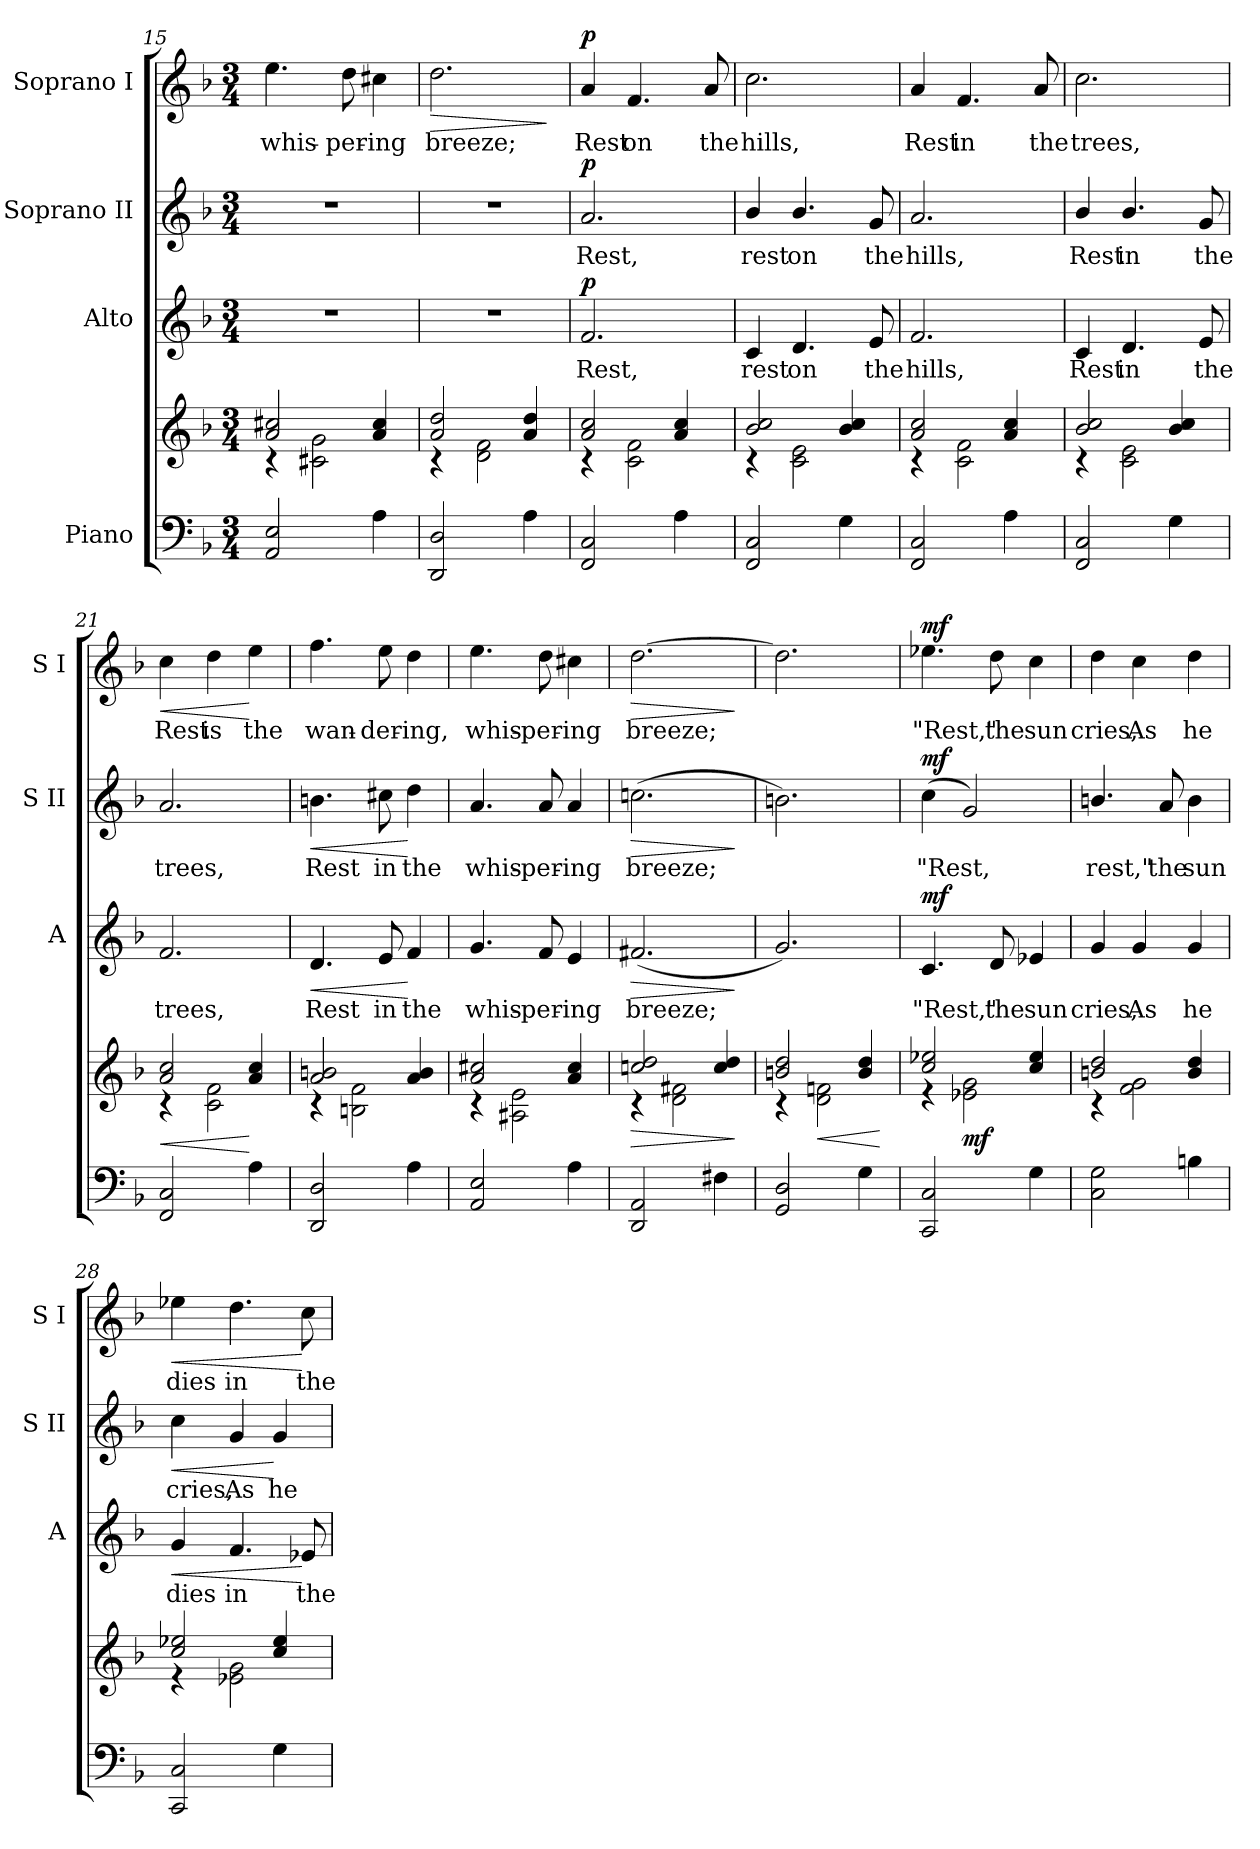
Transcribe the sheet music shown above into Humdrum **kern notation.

**kern	**kern	**dynam	**kern	**text	**dynam	**kern	**text	**dynam	**kern	**text	**dynam
*part4	*part4	*part4	*part3	*part3	*part3	*part2	*part2	*part2	*part1	*part1	*part1
*staff5	*staff4	*staff4/5	*staff3	*staff3	*staff3	*staff2	*staff2	*staff2	*staff1	*staff1	*staff1
*I"Piano	*	*	*I"Alto	*	*	*I"Soprano II	*	*	*I"Soprano I	*	*
*	*	*	*I'A	*	*	*I'S II	*	*	*I'S I	*	*
*clefF4	*clefG2	*	*clefG2	*	*	*clefG2	*	*	*clefG2	*	*
*k[b-]	*k[b-]	*	*k[b-]	*	*	*k[b-]	*	*	*k[b-]	*	*
*F:	*F:	*	*F:	*	*	*F:	*	*	*F:	*	*
*M3/4	*M3/4	*	*M3/4	*	*	*M3/4	*	*	*M3/4	*	*
=15	=15	=15	=15	=15	=15	=15	=15	=15	=15	=15	=15
*	*^	*	*	*	*	*	*	*	*	*	*
!	!	!	!	!LO:N:vis=1	!	!	!LO:N:vis=1	!	!	!	!LO:LY:b	!
2AA 2E	2a/ 2cc#X/	4r	.	2.r	.	.	2.r	.	.	4.ee	whis-	.
.	.	2c#X\ 2g\	.	.	.	.	.	.	.	.	.	.
!	!	!	!	!	!	!	!	!	!	!	!LO:LY:b	!
.	.	.	.	.	.	.	.	.	.	8dd	-per-	.
!	!	!	!	!	!	!	!	!	!	!	!LO:LY:b	!
4A	4a/ 4cc#/	.	.	.	.	.	.	.	.	4cc#X	-ing	.
=16	=16	=16	=16	=16	=16	=16	=16	=16	=16	=16	=16	=16
!	!	!	!	!LO:N:vis=1	!	!	!LO:N:vis=1	!	!	!	!LO:LY:b	!LO:HP:b
2DD 2D	2a/ 2dd/	4r	.	2.r	.	.	2.r	.	.	2.dd	breeze;	>
.	.	2d\ 2f\	.	.	.	.	.	.	.	.	.	.
4A	4a/ 4dd/	.	.	.	.	.	.	.	.	.	.	.
*	*v	*v	*	*	*	*	*	*	*	*	*	*
.	.	.	.	.	.	.	.	.	.	.	]
=17	=17	=17	=17	=17	=17	=17	=17	=17	=17	=17	=17
*	*^	*	*	*	*	*	*	*	*	*	*
!	!	!	!	!	!LO:LY:b	!LO:DY:b	!	!LO:LY:b	!LO:DY:b	!	!LO:LY:b	!LO:DY:b
2FF 2C	2a/ 2cc/	4r	.	2.f	Rest,	p	2.a	Rest,	p	4a	Rest	p
!	!	!	!	!	!	!	!	!	!	!	!LO:LY:b	!
.	.	2c\ 2f\	.	.	.	.	.	.	.	4.f	on	.
4A	4a/ 4cc/	.	.	.	.	.	.	.	.	.	.	.
!	!	!	!	!	!	!	!	!	!	!	!LO:LY:b	!
.	.	.	.	.	.	.	.	.	.	8a	the	.
=18	=18	=18	=18	=18	=18	=18	=18	=18	=18	=18	=18	=18
!	!	!	!	!	!LO:LY:b	!	!	!LO:LY:b	!	!	!LO:LY:b	!
2FF 2C	2b-/ 2cc/	4r	.	4c/	rest	.	4b-/	rest	.	2.cc	hills,	.
!	!	!	!	!	!LO:LY:b	!	!	!LO:LY:b	!	!	!	!
.	.	2c\ 2e\	.	4.d/	on	.	4.b-/	on	.	.	.	.
4G	4b-/ 4cc/	.	.	.	.	.	.	.	.	.	.	.
!	!	!	!	!	!LO:LY:b	!	!	!LO:LY:b	!	!	!	!
.	.	.	.	8e	the	.	8g	the	.	.	.	.
!!LO:LB:g=z
=19	=19	=19	=19	=19	=19	=19	=19	=19	=19	=19	=19	=19
!	!	!	!	!	!LO:LY:b	!	!	!LO:LY:b	!	!	!LO:LY:b	!
2FF 2C	2a/ 2cc/	4r	.	2.f	hills,	.	2.a	hills,	.	4a	Rest	.
!	!	!	!	!	!	!	!	!	!	!	!LO:LY:b	!
.	.	2c\ 2f\	.	.	.	.	.	.	.	4.f	in	.
4A	4a/ 4cc/	.	.	.	.	.	.	.	.	.	.	.
!	!	!	!	!	!	!	!	!	!	!	!LO:LY:b	!
.	.	.	.	.	.	.	.	.	.	8a	the	.
=20	=20	=20	=20	=20	=20	=20	=20	=20	=20	=20	=20	=20
!	!	!	!	!	!LO:LY:b	!	!	!LO:LY:b	!	!	!LO:LY:b	!
2FF 2C	2b-/ 2cc/	4r	.	4c/	Rest	.	4b-/	Rest	.	2.cc	trees,	.
!	!	!	!	!	!LO:LY:b	!	!	!LO:LY:b	!	!	!	!
.	.	2c\ 2e\	.	4.d/	in	.	4.b-/	in	.	.	.	.
4G	4b-/ 4cc/	.	.	.	.	.	.	.	.	.	.	.
!	!	!	!	!	!LO:LY:b	!	!	!LO:LY:b	!	!	!	!
.	.	.	.	8e	the	.	8g	the	.	.	.	.
=21	=21	=21	=21	=21	=21	=21	=21	=21	=21	=21	=21	=21
!	!	!	!LO:HP:b	!	!LO:LY:b	!	!	!LO:LY:b	!	!	!LO:LY:b	!LO:HP:b
2FF 2C	2a/ 2cc/	4r	<	2.f	trees,	.	2.a	trees,	.	4cc	Rest	<
!	!	!	!	!	!	!	!	!	!	!	!LO:LY:b	!
.	.	2c\ 2f\	.	.	.	.	.	.	.	4dd	is	.
!	!	!	!	!	!	!	!	!	!	!	!LO:LY:b	!
4A	4a/ 4cc/	.	[	.	.	.	.	.	.	4ee	the	[
=22	=22	=22	=22	=22	=22	=22	=22	=22	=22	=22	=22	=22
!	!	!	!	!	!LO:LY:b	!LO:HP:b	!	!LO:LY:b	!LO:HP:b	!	!LO:LY:b	!
2DD 2D	2a/ 2bn/	4r	.	4.d	Rest	<	4.bn	Rest	<	4.ff	wan-	.
.	.	2Bn\ 2f\	.	.	.	.	.	.	.	.	.	.
!	!	!	!	!	!LO:LY:b	!	!	!LO:LY:b	!	!	!LO:LY:b	!
.	.	.	.	8e	in	.	8cc#X	in	.	8ee	-der-	.
!	!	!	!	!	!LO:LY:b	!	!	!LO:LY:b	!	!	!LO:LY:b	!
4A	4a/ 4b/	.	.	4f	the	[	4dd	the	[	4dd	-ing,	.
=23	=23	=23	=23	=23	=23	=23	=23	=23	=23	=23	=23	=23
!	!	!	!	!	!LO:LY:b	!	!	!LO:LY:b	!	!	!LO:LY:b	!
2AA 2E	2a/ 2cc#X/	4r	.	4.g	whis-	.	4.a	whis-	.	4.ee	whis-	.
.	.	2A#X\ 2e\	.	.	.	.	.	.	.	.	.	.
!	!	!	!	!	!LO:LY:b	!	!	!LO:LY:b	!	!	!LO:LY:b	!
.	.	.	.	8f	-per-	.	8a	-per-	.	8dd	-per-	.
!	!	!	!	!	!LO:LY:b	!	!	!LO:LY:b	!	!	!LO:LY:b	!
4A	4a/ 4cc#/	.	.	4e	-ing	.	4a	-ing	.	4cc#X	-ing	.
=24	=24	=24	=24	=24	=24	=24	=24	=24	=24	=24	=24	=24
!	!	!	!LO:HP:b	!	!LO:LY:b	!LO:HP:b	!	!LO:LY:b	!LO:HP:b	!	!LO:LY:b	!LO:HP:b
2DD 2AA	2ccn/ 2dd/	4r	>	(<2.f#X	breeze;	>	(>2.ccn	breeze;	>	[2.dd	breeze;	>
.	.	2d\ 2f#X\	.	.	.	.	.	.	.	.	.	.
4F#X	4cc/ 4dd/	.	.	.	.	.	.	.	.	.	.	.
*	*v	*v	*	*	*	*	*	*	*	*	*	*
.	.	]	.	.	]	.	.	]	.	.	]
=25	=25	=25	=25	=25	=25	=25	=25	=25	=25	=25	=25
*	*^	*	*	*	*	*	*	*	*	*	*
2GG 2D	2bn/ 2dd/	4r	.	2.g)	.	.	2.bn)	.	.	2.dd]	.	.
!	!	!	!LO:HP:b	!	!	!	!	!	!	!	!	!
.	.	2d\ 2fn\	<	.	.	.	.	.	.	.	.	.
4G	4b/ 4dd/	.	.	.	.	.	.	.	.	.	.	.
*	*v	*v	*	*	*	*	*	*	*	*	*	*
.	.	[	.	.	.	.	.	.	.	.	.
=26	=26	=26	=26	=26	=26	=26	=26	=26	=26	=26	=26
*	*^	*	*	*	*	*	*	*	*	*	*
!	!	!	!LO:DY:b=2	!	!LO:LY:b	!	!	!LO:LY:b	!	!	!LO:LY:b	!
!	!	!	!LO:DY:n=1:b	!	!	!LO:DY:b	!	!	!LO:DY:b	!	!	!LO:DY:b
2CC 2C	2cc/ 2ee-X/	4r	mf mf	4.c	"Rest,"	mf	(<4cc	"Rest,	mf	4.ee-X	"Rest,"	mf
!	!	!	!LO:DY:n=2:b	!	!	!	!	!	!	!	!	!
.	.	2e-X\ 2g\	mf	.	.	.	2g)	.	.	.	.	.
!	!	!	!	!	!LO:LY:b	!	!	!	!	!	!LO:LY:b	!
.	.	.	.	8d	the	.	.	.	.	8dd	the	.
!	!	!	!	!	!LO:LY:b	!	!	!	!	!	!LO:LY:b	!
4G	4cc/ 4ee-/	.	.	4e-X	sun	.	.	.	.	4cc	sun	.
!!LO:LB:g=z
=27	=27	=27	=27	=27	=27	=27	=27	=27	=27	=27	=27	=27
!	!	!	!	!	!LO:LY:b	!	!	!LO:LY:b	!	!	!LO:LY:b	!
2C 2G	2bn/ 2dd/	4r	.	4g	cries,	.	4.bn/	rest,"	.	4dd	cries,	.
!	!	!	!	!	!LO:LY:b	!	!	!	!	!	!LO:LY:b	!
.	.	2f\ 2g\	.	4g	As	.	.	.	.	4cc	As	.
!	!	!	!	!	!	!	!	!LO:LY:b	!	!	!	!
.	.	.	.	.	.	.	8a	the	.	.	.	.
!	!	!	!	!	!LO:LY:b	!	!	!LO:LY:b	!	!	!LO:LY:b	!
4Bn	4b/ 4dd/	.	.	4g	he	.	4b	sun	.	4dd	he	.
=28	=28	=28	=28	=28	=28	=28	=28	=28	=28	=28	=28	=28
!	!	!	!	!	!LO:LY:b	!LO:HP:b	!	!LO:LY:b	!LO:HP:b	!	!LO:LY:b	!LO:HP:b
2CC 2C	2cc/ 2ee-X/	4r	.	4g	dies	<	4cc	cries,	<	4ee-X	dies	<
!	!	!	!	!	!LO:LY:b	!	!	!LO:LY:b	!	!	!LO:LY:b	!
.	.	2e-X\ 2g\	.	4.f	in	.	4g	As	.	4.dd	in	.
!	!	!	!	!	!	!	!	!LO:LY:b	!	!	!	!
4G	4cc/ 4ee-/	.	.	.	.	.	4g	he	[	.	.	.
!	!	!	!	!	!LO:LY:b	!	!	!	!	!	!LO:LY:b	!
.	.	.	.	8e-X	the	[	.	.	.	8cc	the	[
*	*v	*v	*	*	*	*	*	*	*	*	*	*
=	=	=	=	=	=	=	=	=	=	=	=
*-	*-	*-	*-	*-	*-	*-	*-	*-	*-	*-	*-
